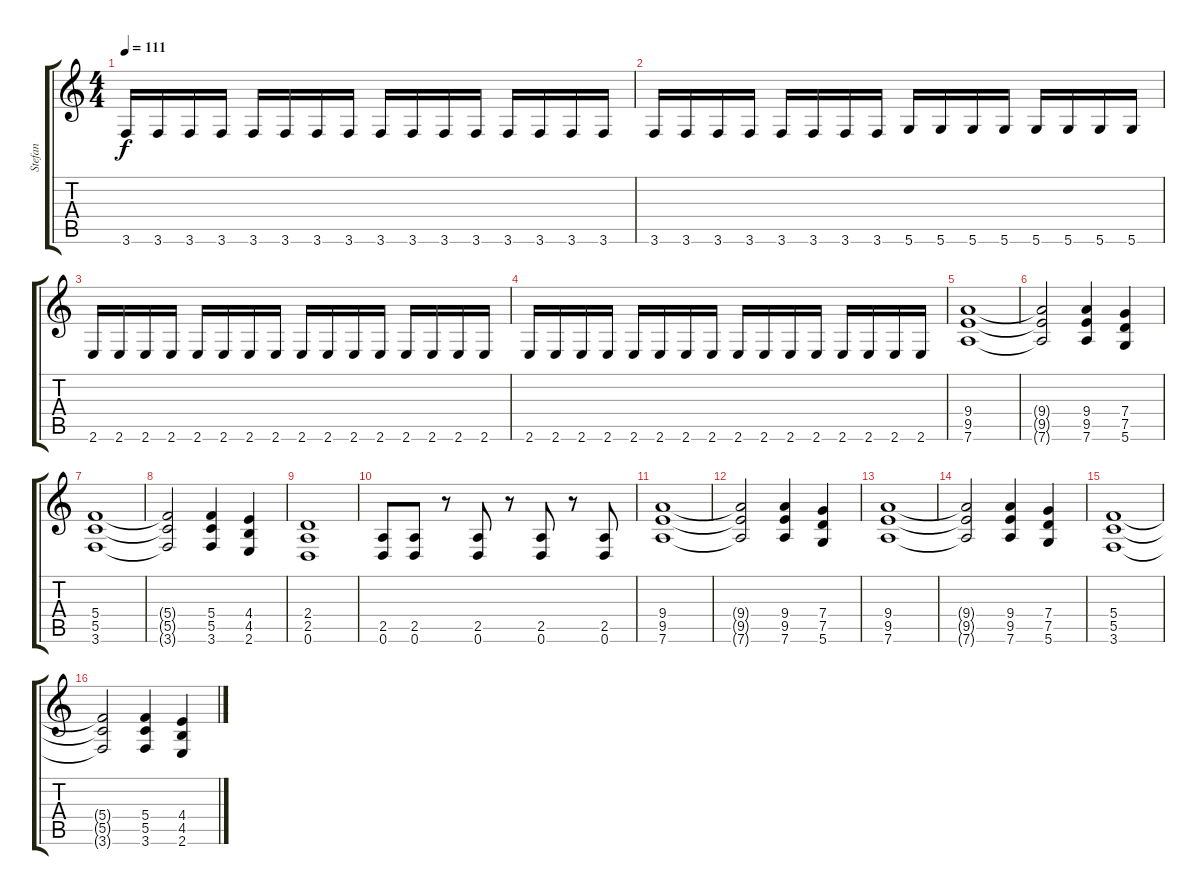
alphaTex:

\track ("Stefan" "Stefan") {instrument overdrivenguitar}
\staff {score tabs}
\tuning (D4 A3 F3 C3 G2 D2) {hide}
\ts (4 4)
\tempo 111
\clef g2
\ks c
3.6.16{dy f} 3.6.16 3.6.16 3.6.16 3.6.16 3.6.16 3.6.16 3.6.16 3.6.16 3.6.16 3.6.16 3.6.16 3.6.16 3.6.16 3.6.16 3.6.16 |
3.6.16 3.6.16 3.6.16 3.6.16 3.6.16 3.6.16 3.6.16 3.6.16 5.6.16 5.6.16 5.6.16 5.6.16 5.6.16 5.6.16 5.6.16 5.6.16 |
2.6.16 2.6.16 2.6.16 2.6.16 2.6.16 2.6.16 2.6.16 2.6.16 2.6.16 2.6.16 2.6.16 2.6.16 2.6.16 2.6.16 2.6.16 2.6.16 |
2.6.16 2.6.16 2.6.16 2.6.16 2.6.16 2.6.16 2.6.16 2.6.16 2.6.16 2.6.16 2.6.16 2.6.16 2.6.16 2.6.16 2.6.16 2.6.16 |
(9.4 9.5 7.6).1 |
(9.4{t} 9.5{t} 7.6{t}).2 (9.4 9.5 7.6).4 (7.4 7.5 5.6).4 |
(5.4 5.5 3.6).1 |
(5.4{t} 5.5{t} 3.6{t}).2 (5.4 5.5 3.6).4 (4.4 4.5 2.6).4 |
(2.4 2.5 0.6).1 |
(2.5 0.6).8 (2.5 0.6).8 r.8 (2.5 0.6).8 r.8 (2.5 0.6).8 r.8 (2.5 0.6).8 |
(9.4 9.5 7.6).1 |
(9.4{t} 9.5{t} 7.6{t}).2 (9.4 9.5 7.6).4 (7.4 7.5 5.6).4 |
(9.4 9.5 7.6).1 |
(9.4{t} 9.5{t} 7.6{t}).2 (9.4 9.5 7.6).4 (7.4 7.5 5.6).4 |
(5.4 5.5 3.6).1 |
(5.4{t} 5.5{t} 3.6{t}).2 (5.4 5.5 3.6).4 (4.4 4.5 2.6).4
